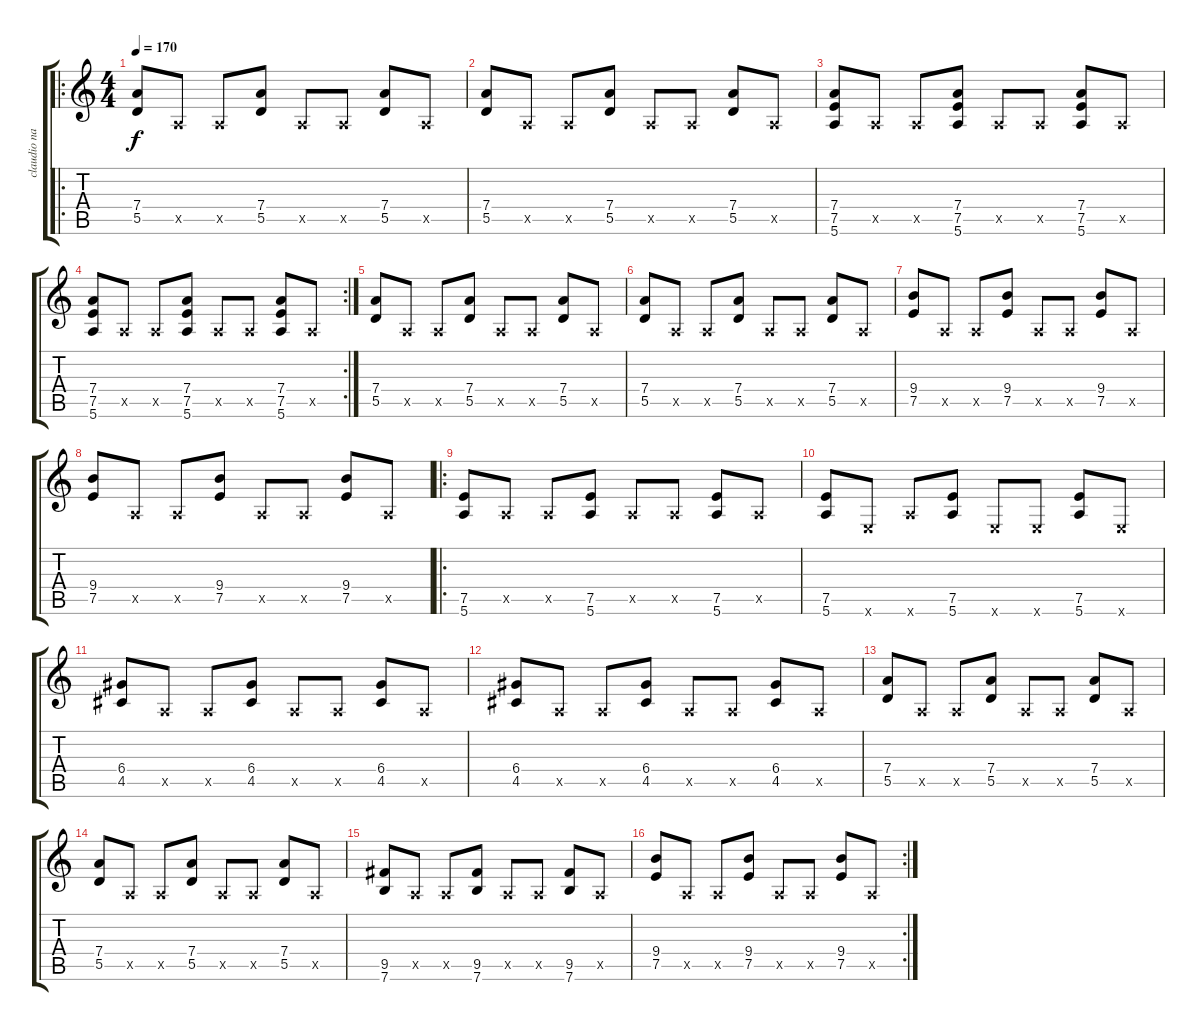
\track ("claudio narea" "claudio na") {instrument overdrivenguitar}
\staff {score tabs}
\tuning (E4 B3 G3 D3 A2 E2) {hide}
\ro
\ts (4 4)
\tempo 170
\clef g2
\ks c
(7.4 5.5).8{dy f} 0.5{x}.8 0.5{x}.8 (7.4 5.5).8 0.5{x}.8 0.5{x}.8 (7.4 5.5).8 0.5{x}.8 |
(7.4 5.5).8 0.5{x}.8 0.5{x}.8 (7.4 5.5).8 0.5{x}.8 0.5{x}.8 (7.4 5.5).8 0.5{x}.8 |
(7.4 7.5 5.6).8 0.5{x}.8 0.5{x}.8 (7.4 7.5 5.6).8 0.5{x}.8 0.5{x}.8 (7.4 7.5 5.6).8 0.5{x}.8 |
\rc 2
(7.4 7.5 5.6).8 0.5{x}.8 0.5{x}.8 (7.4 7.5 5.6).8 0.5{x}.8 0.5{x}.8 (7.4 7.5 5.6).8 0.5{x}.8 |
(7.4 5.5).8 0.5{x}.8 0.5{x}.8 (7.4 5.5).8 0.5{x}.8 0.5{x}.8 (7.4 5.5).8 0.5{x}.8 |
(7.4 5.5).8 0.5{x}.8 0.5{x}.8 (7.4 5.5).8 0.5{x}.8 0.5{x}.8 (7.4 5.5).8 0.5{x}.8 |
(9.4 7.5).8 0.5{x}.8 0.5{x}.8 (9.4 7.5).8 0.5{x}.8 0.5{x}.8 (9.4 7.5).8 0.5{x}.8 |
(9.4 7.5).8 0.5{x}.8 0.5{x}.8 (9.4 7.5).8 0.5{x}.8 0.5{x}.8 (9.4 7.5).8 0.5{x}.8 |
\ro
(7.5 5.6).8 0.5{x}.8 0.5{x}.8 (7.5 5.6).8 0.5{x}.8 0.5{x}.8 (7.5 5.6).8 0.5{x}.8 |
(7.5 5.6).8 0.6{x}.8 5.6{x}.8 (7.5 5.6).8 0.6{x}.8 0.6{x}.8 (7.5 5.6).8 0.6{x}.8 |
(6.4 4.5).8 0.5{x}.8 0.5{x}.8 (6.4 4.5).8 0.5{x}.8 0.5{x}.8 (6.4 4.5).8 0.5{x}.8 |
(6.4 4.5).8 0.5{x}.8 0.5{x}.8 (6.4 4.5).8 0.5{x}.8 0.5{x}.8 (6.4 4.5).8 0.5{x}.8 |
(7.4 5.5).8 0.5{x}.8 0.5{x}.8 (7.4 5.5).8 0.5{x}.8 0.5{x}.8 (7.4 5.5).8 0.5{x}.8 |
(7.4 5.5).8 0.5{x}.8 0.5{x}.8 (7.4 5.5).8 0.5{x}.8 0.5{x}.8 (7.4 5.5).8 0.5{x}.8 |
(9.5 7.6).8 0.5{x}.8 0.5{x}.8 (9.5 7.6).8 0.5{x}.8 0.5{x}.8 (9.5 7.6).8 0.5{x}.8 |
\rc 2
(9.4 7.5).8 0.5{x}.8 0.5{x}.8 (9.4 7.5).8 0.5{x}.8 0.5{x}.8 (9.4 7.5).8 0.5{x}.8
